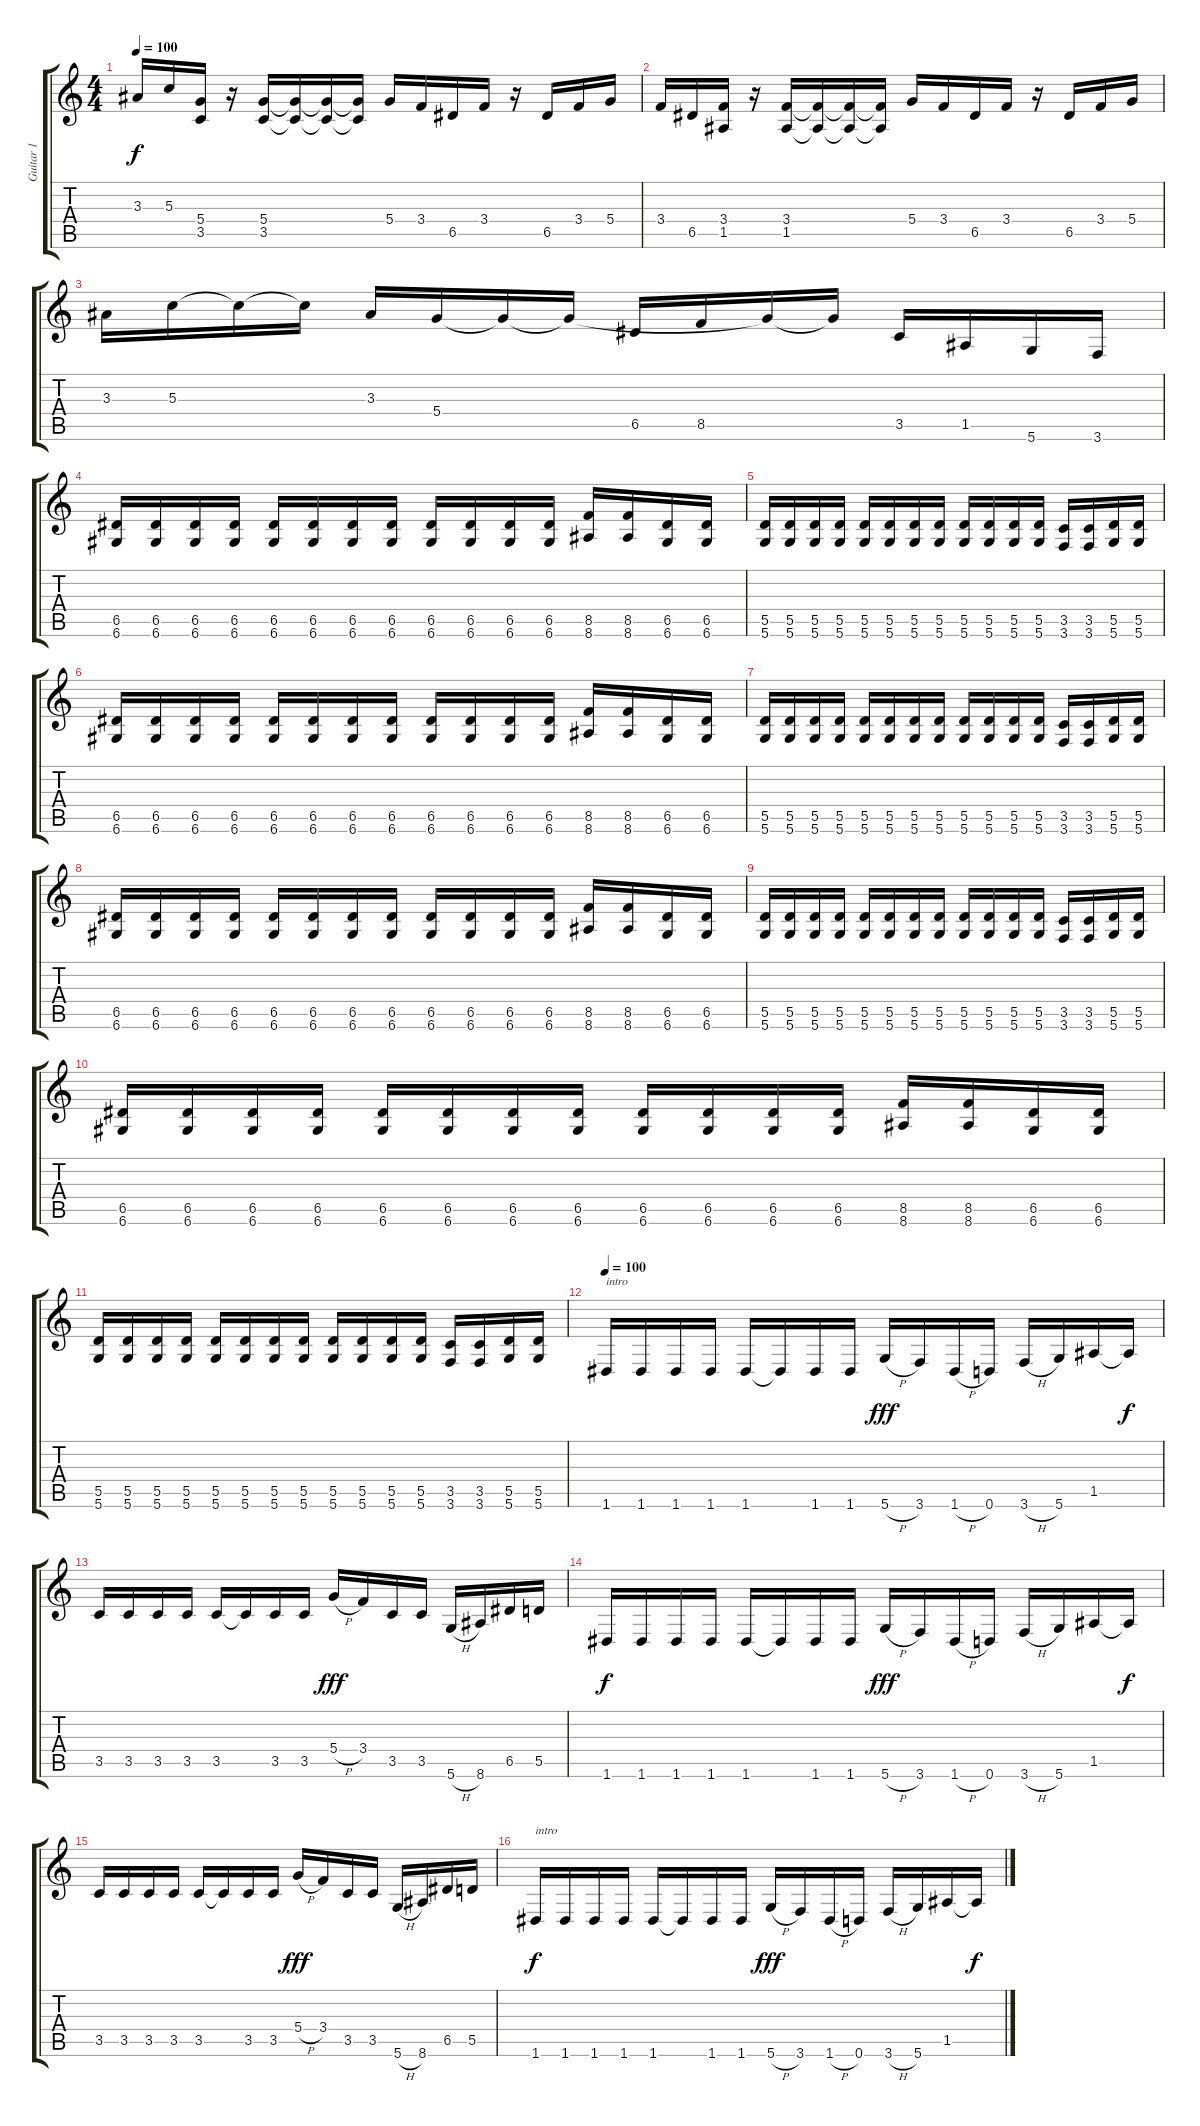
\track ("Guitar 1" "Guitar 1") {instrument distortionguitar}
\staff {score tabs}
\tuning (E4 B3 G3 D3 A2 D2) {hide}
\ts (4 4)
\tempo 100
\clef g2
\ks c
3.3.16{dy f} 5.3.16 (5.4 3.5).16 r.16 (5.4 3.5).16 (5.4{t} 3.5{t}).16 (5.4{t} 3.5{t}).16 (5.4{t} 3.5{t}).16 5.4.16 3.4.16 6.5.16 3.4.16 r.16 6.5.16 3.4.16 5.4.16 |
3.4.16 6.5.16 (3.4 1.5).16 r.16 (3.4 1.5).16 (3.4{t} 1.5{t}).16 (3.4{t} 1.5{t}).16 (3.4{t} 1.5{t}).16 5.4.16 3.4.16 6.5.16 3.4.16 r.16 6.5.16 3.4.16 5.4.16 |
3.3.16 5.3.16 5.3{t}.16 5.3{t}.16 3.3.16 5.4.16 5.4{t}.16 5.4{t}.16 6.5.16 8.5.16 5.4{t}.16 5.4{t}.16 3.5.16 1.5.16 5.6.16 3.6.16 |
(6.5 6.6).16 (6.5 6.6).16 (6.5 6.6).16 (6.5 6.6).16 (6.5 6.6).16 (6.5 6.6).16 (6.5 6.6).16 (6.5 6.6).16 (6.5 6.6).16 (6.5 6.6).16 (6.5 6.6).16 (6.5 6.6).16 (8.5 8.6).16 (8.5 8.6).16 (6.5 6.6).16 (6.5 6.6).16 |
(5.5 5.6).16 (5.5 5.6).16 (5.5 5.6).16 (5.5 5.6).16 (5.5 5.6).16 (5.5 5.6).16 (5.5 5.6).16 (5.5 5.6).16 (5.5 5.6).16 (5.5 5.6).16 (5.5 5.6).16 (5.5 5.6).16 (3.5 3.6).16 (3.5 3.6).16 (5.5 5.6).16 (5.5 5.6).16 |
(6.5 6.6).16 (6.5 6.6).16 (6.5 6.6).16 (6.5 6.6).16 (6.5 6.6).16 (6.5 6.6).16 (6.5 6.6).16 (6.5 6.6).16 (6.5 6.6).16 (6.5 6.6).16 (6.5 6.6).16 (6.5 6.6).16 (8.5 8.6).16 (8.5 8.6).16 (6.5 6.6).16 (6.5 6.6).16 |
(5.5 5.6).16 (5.5 5.6).16 (5.5 5.6).16 (5.5 5.6).16 (5.5 5.6).16 (5.5 5.6).16 (5.5 5.6).16 (5.5 5.6).16 (5.5 5.6).16 (5.5 5.6).16 (5.5 5.6).16 (5.5 5.6).16 (3.5 3.6).16 (3.5 3.6).16 (5.5 5.6).16 (5.5 5.6).16 |
(6.5 6.6).16 (6.5 6.6).16 (6.5 6.6).16 (6.5 6.6).16 (6.5 6.6).16 (6.5 6.6).16 (6.5 6.6).16 (6.5 6.6).16 (6.5 6.6).16 (6.5 6.6).16 (6.5 6.6).16 (6.5 6.6).16 (8.5 8.6).16 (8.5 8.6).16 (6.5 6.6).16 (6.5 6.6).16 |
(5.5 5.6).16 (5.5 5.6).16 (5.5 5.6).16 (5.5 5.6).16 (5.5 5.6).16 (5.5 5.6).16 (5.5 5.6).16 (5.5 5.6).16 (5.5 5.6).16 (5.5 5.6).16 (5.5 5.6).16 (5.5 5.6).16 (3.5 3.6).16 (3.5 3.6).16 (5.5 5.6).16 (5.5 5.6).16 |
(6.5 6.6).16 (6.5 6.6).16 (6.5 6.6).16 (6.5 6.6).16 (6.5 6.6).16 (6.5 6.6).16 (6.5 6.6).16 (6.5 6.6).16 (6.5 6.6).16 (6.5 6.6).16 (6.5 6.6).16 (6.5 6.6).16 (8.5 8.6).16 (8.5 8.6).16 (6.5 6.6).16 (6.5 6.6).16 |
(5.5 5.6).16 (5.5 5.6).16 (5.5 5.6).16 (5.5 5.6).16 (5.5 5.6).16 (5.5 5.6).16 (5.5 5.6).16 (5.5 5.6).16 (5.5 5.6).16 (5.5 5.6).16 (5.5 5.6).16 (5.5 5.6).16 (3.5 3.6).16 (3.5 3.6).16 (5.5 5.6).16 (5.5 5.6).16 |
\tempo 100
1.6.16{txt "intro"} 1.6.16 1.6.16 1.6.16 1.6.16 1.6{t}.16 1.6.16 1.6.16 5.6{h}.16{dy fff} 3.6.16 1.6{h}.16 0.6.16 3.6{h}.16 5.6.16 1.5.16 1.5{t}.16{dy f} |
3.5.16 3.5.16 3.5.16 3.5.16 3.5.16 3.5{t}.16 3.5.16 3.5.16 5.4{h}.16{dy fff} 3.4.16 3.5.16 3.5.16 5.6{h}.16 8.6.16 6.5.16 5.5.16 |
1.6.16{dy f} 1.6.16 1.6.16 1.6.16 1.6.16 1.6{t}.16 1.6.16 1.6.16 5.6{h}.16{dy fff} 3.6.16 1.6{h}.16 0.6.16 3.6{h}.16 5.6.16 1.5.16 1.5{t}.16{dy f} |
3.5.16 3.5.16 3.5.16 3.5.16 3.5.16 3.5{t}.16 3.5.16 3.5.16 5.4{h}.16{dy fff} 3.4.16 3.5.16 3.5.16 5.6{h}.16 8.6.16 6.5.16 5.5.16 |
1.6.16{txt "intro" dy f} 1.6.16 1.6.16 1.6.16 1.6.16 1.6{t}.16 1.6.16 1.6.16 5.6{h}.16{dy fff} 3.6.16 1.6{h}.16 0.6.16 3.6{h}.16 5.6.16 1.5.16 1.5{t}.16{dy f}
